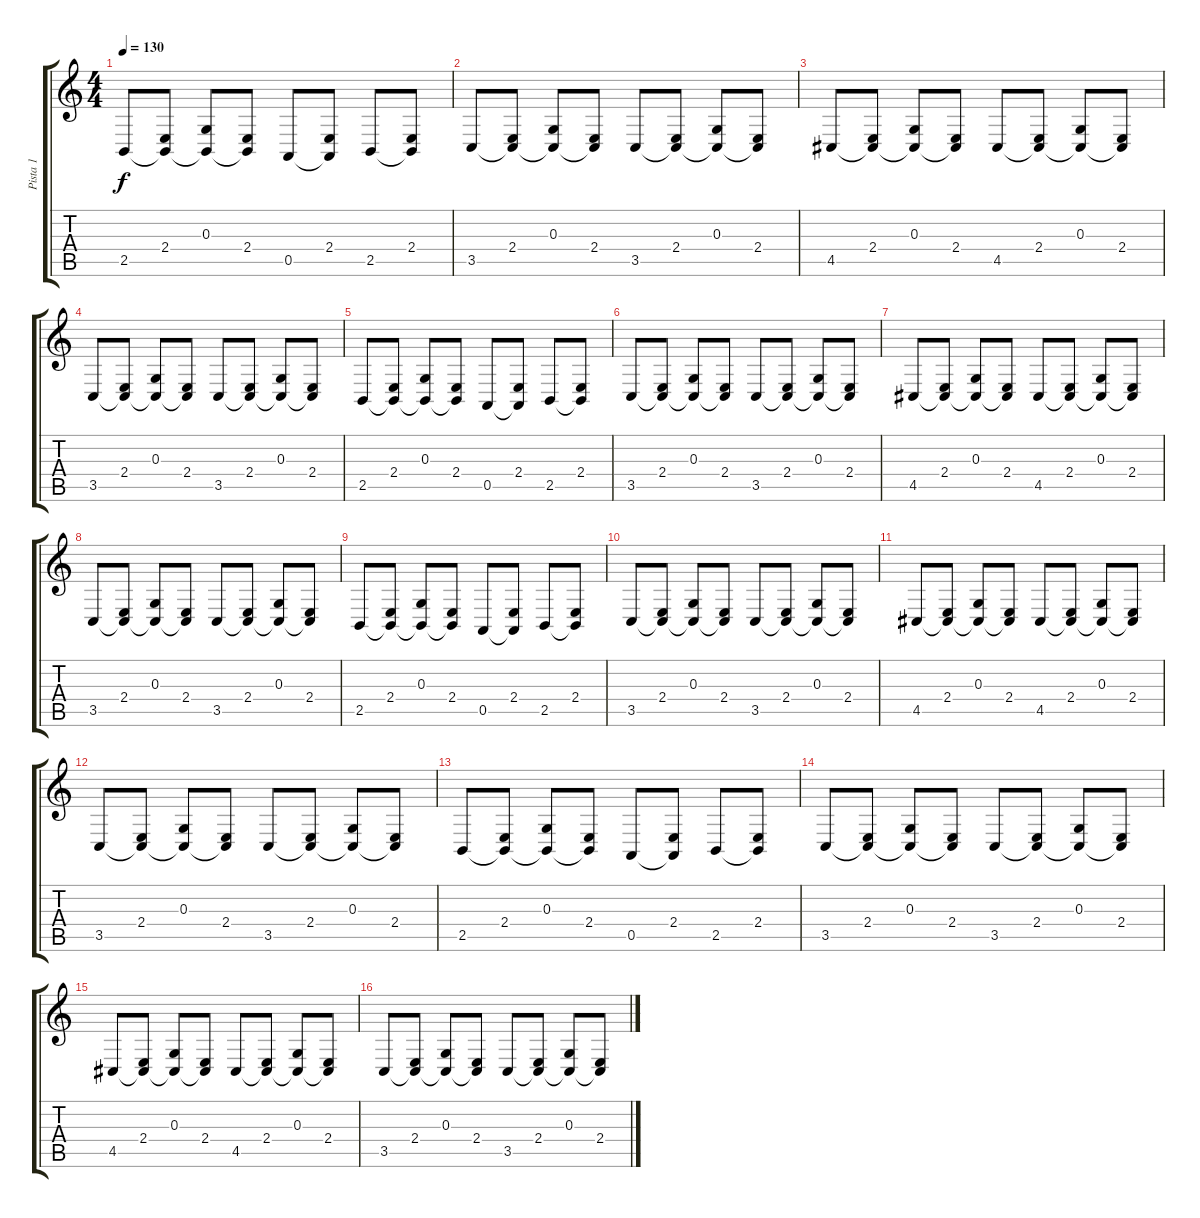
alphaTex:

\track ("Pista 1" "Pista 1") {instrument trumpet}
\staff {score tabs}
\tuning (E4 B3 G3 D3 A2 E2) {hide}
\ts (4 4)
\tempo 130
\clef g2
\ks c
2.5.8{dy f} (2.4 2.5{t}).8 (0.3 2.5{t}).8 (2.4 2.5{t}).8 0.5.8 (2.4 0.5{t}).8 2.5.8 (2.4 2.5{t}).8 |
3.5.8 (2.4 3.5{t}).8 (0.3 3.5{t}).8 (2.4 3.5{t}).8 3.5.8 (2.4 3.5{t}).8 (0.3 3.5{t}).8 (2.4 3.5{t}).8 |
4.5.8 (2.4 4.5{t}).8 (0.3 4.5{t}).8 (2.4 4.5{t}).8 4.5.8 (2.4 4.5{t}).8 (0.3 4.5{t}).8 (2.4 4.5{t}).8 |
3.5.8 (2.4 3.5{t}).8 (0.3 3.5{t}).8 (2.4 3.5{t}).8 3.5.8 (2.4 3.5{t}).8 (0.3 3.5{t}).8 (2.4 3.5{t}).8 |
2.5.8 (2.4 2.5{t}).8 (0.3 2.5{t}).8 (2.4 2.5{t}).8 0.5.8 (2.4 0.5{t}).8 2.5.8 (2.4 2.5{t}).8 |
3.5.8 (2.4 3.5{t}).8 (0.3 3.5{t}).8 (2.4 3.5{t}).8 3.5.8 (2.4 3.5{t}).8 (0.3 3.5{t}).8 (2.4 3.5{t}).8 |
4.5.8 (2.4 4.5{t}).8 (0.3 4.5{t}).8 (2.4 4.5{t}).8 4.5.8 (2.4 4.5{t}).8 (0.3 4.5{t}).8 (2.4 4.5{t}).8 |
3.5.8 (2.4 3.5{t}).8 (0.3 3.5{t}).8 (2.4 3.5{t}).8 3.5.8 (2.4 3.5{t}).8 (0.3 3.5{t}).8 (2.4 3.5{t}).8 |
2.5.8 (2.4 2.5{t}).8 (0.3 2.5{t}).8 (2.4 2.5{t}).8 0.5.8 (2.4 0.5{t}).8 2.5.8 (2.4 2.5{t}).8 |
3.5.8 (2.4 3.5{t}).8 (0.3 3.5{t}).8 (2.4 3.5{t}).8 3.5.8 (2.4 3.5{t}).8 (0.3 3.5{t}).8 (2.4 3.5{t}).8 |
4.5.8 (2.4 4.5{t}).8 (0.3 4.5{t}).8 (2.4 4.5{t}).8 4.5.8 (2.4 4.5{t}).8 (0.3 4.5{t}).8 (2.4 4.5{t}).8 |
3.5.8 (2.4 3.5{t}).8 (0.3 3.5{t}).8 (2.4 3.5{t}).8 3.5.8 (2.4 3.5{t}).8 (0.3 3.5{t}).8 (2.4 3.5{t}).8 |
2.5.8 (2.4 2.5{t}).8 (0.3 2.5{t}).8 (2.4 2.5{t}).8 0.5.8 (2.4 0.5{t}).8 2.5.8 (2.4 2.5{t}).8 |
3.5.8 (2.4 3.5{t}).8 (0.3 3.5{t}).8 (2.4 3.5{t}).8 3.5.8 (2.4 3.5{t}).8 (0.3 3.5{t}).8 (2.4 3.5{t}).8 |
4.5.8 (2.4 4.5{t}).8 (0.3 4.5{t}).8 (2.4 4.5{t}).8 4.5.8 (2.4 4.5{t}).8 (0.3 4.5{t}).8 (2.4 4.5{t}).8 |
3.5.8 (2.4 3.5{t}).8 (0.3 3.5{t}).8 (2.4 3.5{t}).8 3.5.8 (2.4 3.5{t}).8 (0.3 3.5{t}).8 (2.4 3.5{t}).8
